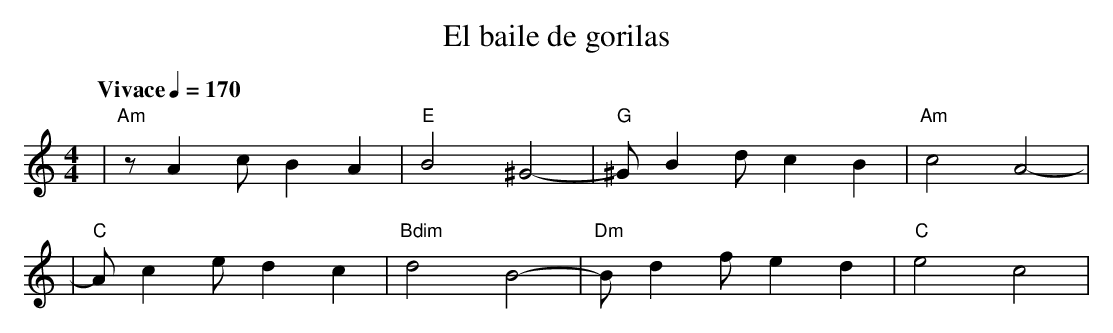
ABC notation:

X:1
T: El baile de gorilas
Q: "Vivace" 1/4=170
M: 4/4
K: Am
| "Am" z A2 c B2 A2 | "E" B4 ^G4- | "G" ^G B2 d c2 B2 | "Am" c4 A4- |
| "C" A c2 e d2 c2 | "Bdim" d4 B4- | "Dm" B d2 f e2 d2 | "C" e4 c4 |
